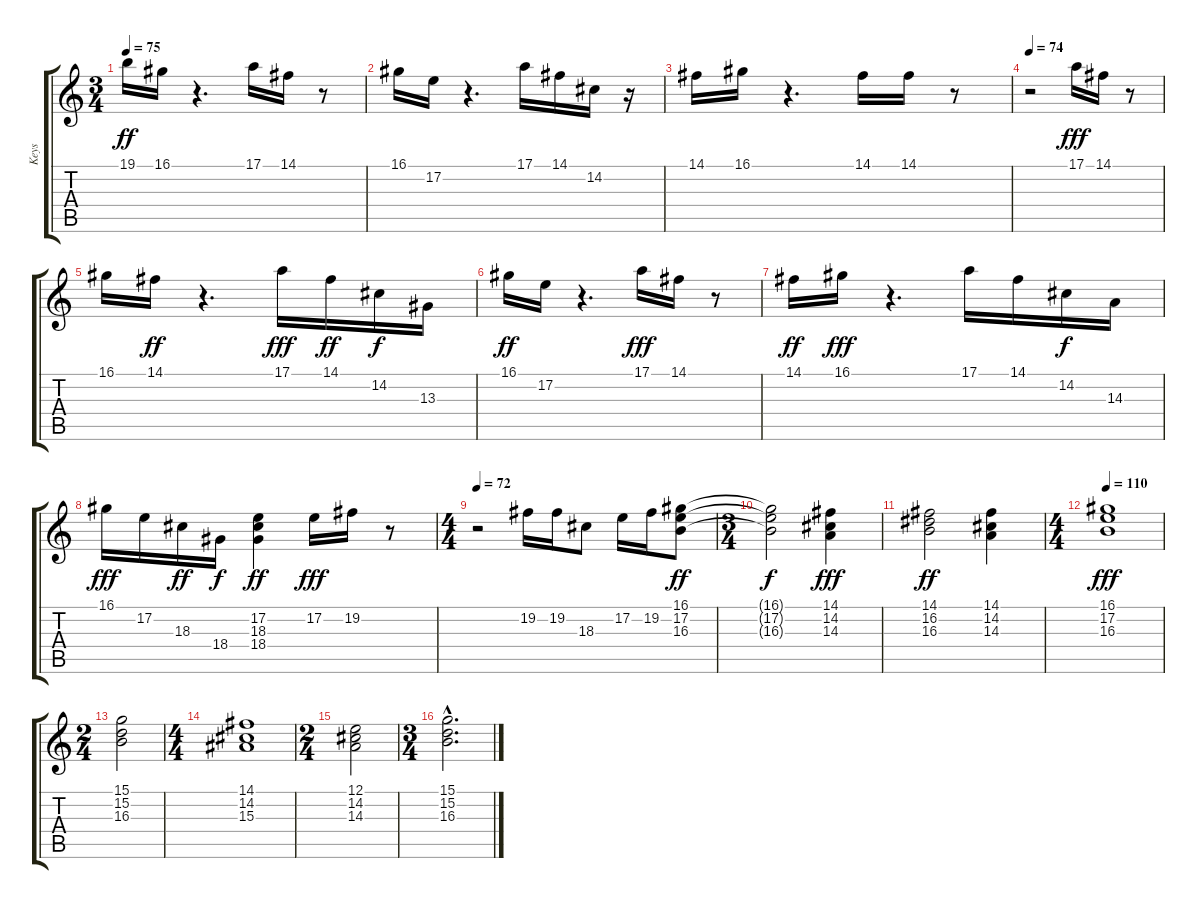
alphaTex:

\track ("Keys" "Keys") {instrument rockorgan}
\staff {score tabs}
\tuning (E4 B3 G3 D3 A2 E2) {hide}
\ts (3 4)
\tempo 75
\clef g2
\ks c
19.1.16{dy ff} 16.1.16 r.4{d} 17.1.16 14.1.16 r.8 |
16.1.16 17.2.16 r.4{d} 17.1.16 14.1.16 14.2.16 r.16 |
14.1.16 16.1.16 r.4{d} 14.1.16 14.1.16 r.8 |
\tempo 74
r.2 17.1.16{dy fff} 14.1.16 r.8 |
16.1.16 14.1.16{dy ff} r.4{d} 17.1.16{dy fff} 14.1.16{dy ff} 14.2.16{dy f} 13.3.16 |
16.1.16{dy ff} 17.2.16 r.4{d} 17.1.16{dy fff} 14.1.16 r.8 |
14.1.16{dy ff} 16.1.16{dy fff} r.4{d} 17.1.16 14.1.16 14.2.16{dy f} 14.3.16 |
16.1.16{dy fff} 17.2.16 18.3.16{dy ff} 18.4.16{dy f} (17.2 18.3 18.4).4{dy ff} 17.2.16{dy fff} 19.2.16 r.8 |
\ts (4 4)
\tempo 72
r.2 19.2.16 19.2.16 18.3.8 17.2.16 19.2.16 (16.1 17.2 16.3).8{dy ff} |
\ts (3 4)
(16.1{t} 17.2{t} 16.3{t}).2{dy f} (14.1 14.2 14.3).4{dy fff} |
(14.1 16.2 16.3).2{dy ff} (14.1 14.2 14.3).4 |
\ts (4 4)
\tempo 110
(16.1 17.2 16.3).1{dy fff} |
\ts (2 4)
(15.1 15.2 16.3).2 |
\ts (4 4)
(14.1 14.2 15.3).1 |
\ts (2 4)
(12.1 14.2 14.3).2 |
\ts (3 4)
(15.1{hac} 15.2{hac} 16.3{hac}).2{d}
